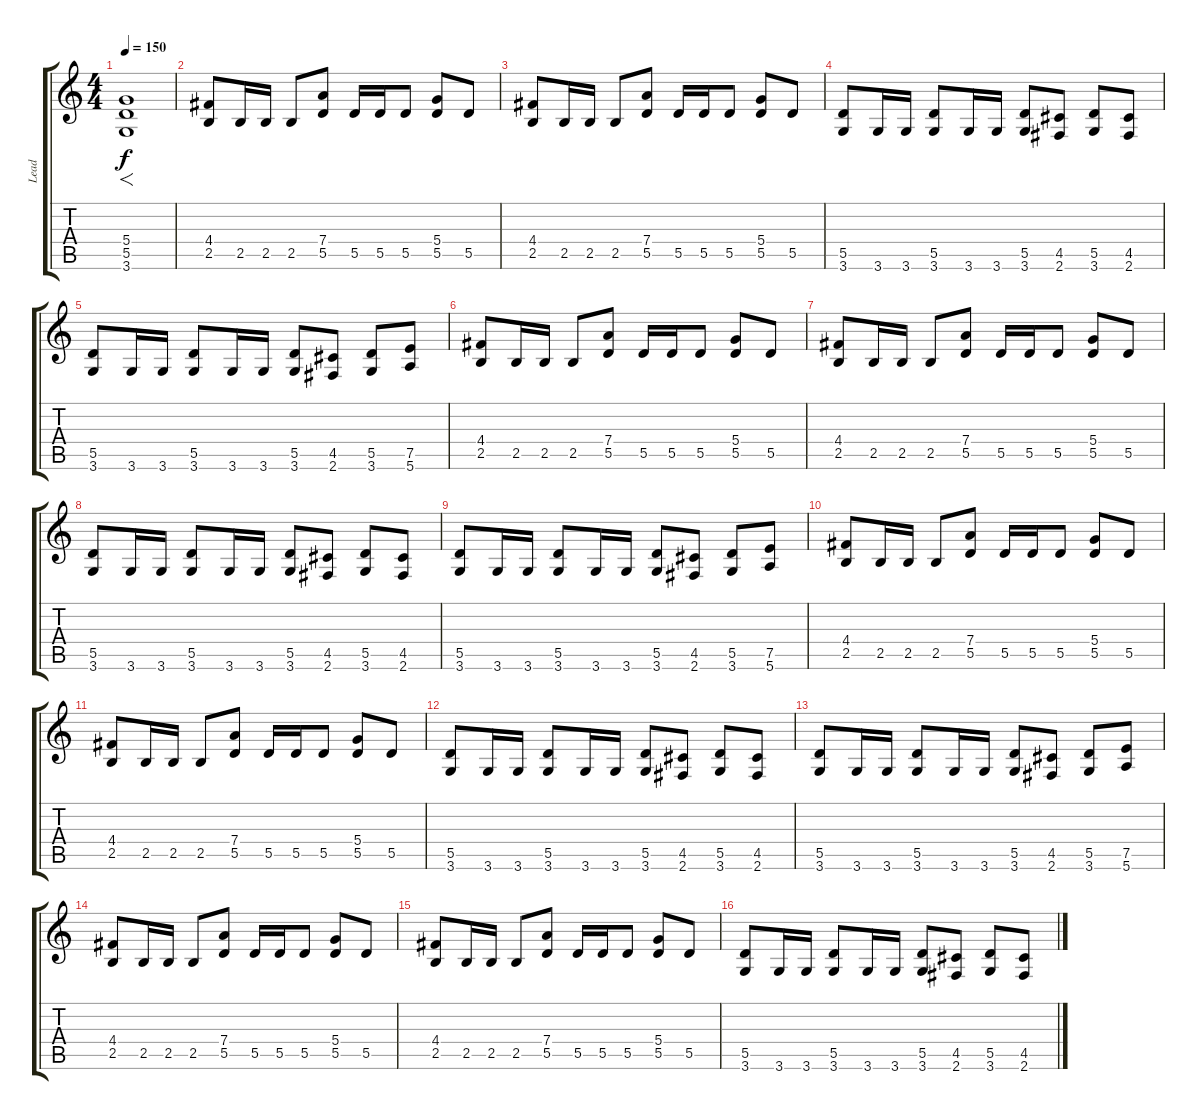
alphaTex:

\track ("Lead" "Lead") {instrument distortionguitar}
\staff {score tabs}
\tuning (E4 B3 G3 D3 A2 E2) {hide}
\ts (4 4)
\tempo 150
\clef g2
\ks c
(5.4 5.5 3.6).1{f dy f} |
\section ("" "")
(4.4 2.5).8 2.5.16 2.5.16 2.5.8 (7.4 5.5).8 5.5.16 5.5.16 5.5.8 (5.4 5.5).8 5.5.8 |
(4.4 2.5).8 2.5.16 2.5.16 2.5.8 (7.4 5.5).8 5.5.16 5.5.16 5.5.8 (5.4 5.5).8 5.5.8 |
(5.5 3.6).8 3.6.16 3.6.16 (5.5 3.6).8 3.6.16 3.6.16 (5.5 3.6).8 (4.5 2.6).8 (5.5 3.6).8 (4.5 2.6).8 |
(5.5 3.6).8 3.6.16 3.6.16 (5.5 3.6).8 3.6.16 3.6.16 (5.5 3.6).8 (4.5 2.6).8 (5.5 3.6).8 (7.5 5.6).8 |
(4.4 2.5).8 2.5.16 2.5.16 2.5.8 (7.4 5.5).8 5.5.16 5.5.16 5.5.8 (5.4 5.5).8 5.5.8 |
(4.4 2.5).8 2.5.16 2.5.16 2.5.8 (7.4 5.5).8 5.5.16 5.5.16 5.5.8 (5.4 5.5).8 5.5.8 |
(5.5 3.6).8 3.6.16 3.6.16 (5.5 3.6).8 3.6.16 3.6.16 (5.5 3.6).8 (4.5 2.6).8 (5.5 3.6).8 (4.5 2.6).8 |
(5.5 3.6).8 3.6.16 3.6.16 (5.5 3.6).8 3.6.16 3.6.16 (5.5 3.6).8 (4.5 2.6).8 (5.5 3.6).8 (7.5 5.6).8 |
(4.4 2.5).8 2.5.16 2.5.16 2.5.8 (7.4 5.5).8 5.5.16 5.5.16 5.5.8 (5.4 5.5).8 5.5.8 |
(4.4 2.5).8 2.5.16 2.5.16 2.5.8 (7.4 5.5).8 5.5.16 5.5.16 5.5.8 (5.4 5.5).8 5.5.8 |
(5.5 3.6).8 3.6.16 3.6.16 (5.5 3.6).8 3.6.16 3.6.16 (5.5 3.6).8 (4.5 2.6).8 (5.5 3.6).8 (4.5 2.6).8 |
(5.5 3.6).8 3.6.16 3.6.16 (5.5 3.6).8 3.6.16 3.6.16 (5.5 3.6).8 (4.5 2.6).8 (5.5 3.6).8 (7.5 5.6).8 |
(4.4 2.5).8 2.5.16 2.5.16 2.5.8 (7.4 5.5).8 5.5.16 5.5.16 5.5.8 (5.4 5.5).8 5.5.8 |
(4.4 2.5).8 2.5.16 2.5.16 2.5.8 (7.4 5.5).8 5.5.16 5.5.16 5.5.8 (5.4 5.5).8 5.5.8 |
(5.5 3.6).8 3.6.16 3.6.16 (5.5 3.6).8 3.6.16 3.6.16 (5.5 3.6).8 (4.5 2.6).8 (5.5 3.6).8 (4.5 2.6).8
